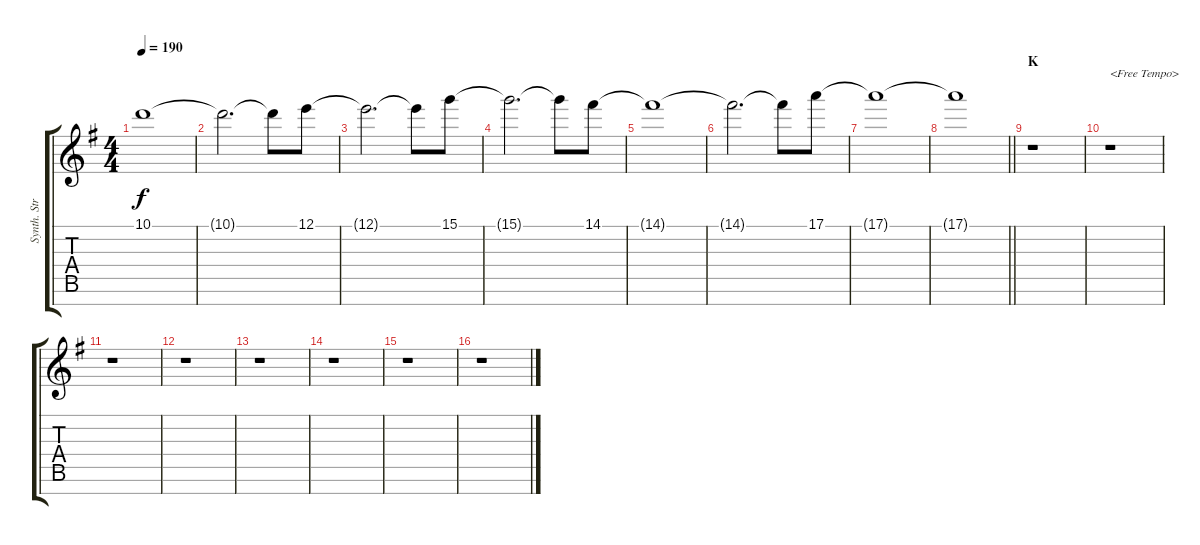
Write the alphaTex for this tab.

\track ("Synth. Strings" "Synth. Str") {instrument stringensemble1}
\staff {score tabs}
\tuning (E5 B4 G4 D4 A3 E3 B2) {hide}
\ts (4 4)
\tempo 190
\clef g2
\ks g
10.1{t}.1{dy f} |
10.1{t}.2{d} 10.1{t}.8 12.1.8 |
12.1{t}.2{d} 12.1{t}.8 15.1.8 |
15.1{t}.2{d} 15.1{t}.8 14.1.8 |
14.1{t}.1 |
14.1{t}.2{d} 14.1{t}.8 17.1.8 |
17.1{t}.1 |
\barLineRight lightlight
17.1{t}.1 |
\section ("" "K")
r.1 |
r.1{txt "<Free Tempo>"} |
r.1 |
r.1 |
r.1 |
r.1 |
r.1 |
r.1
